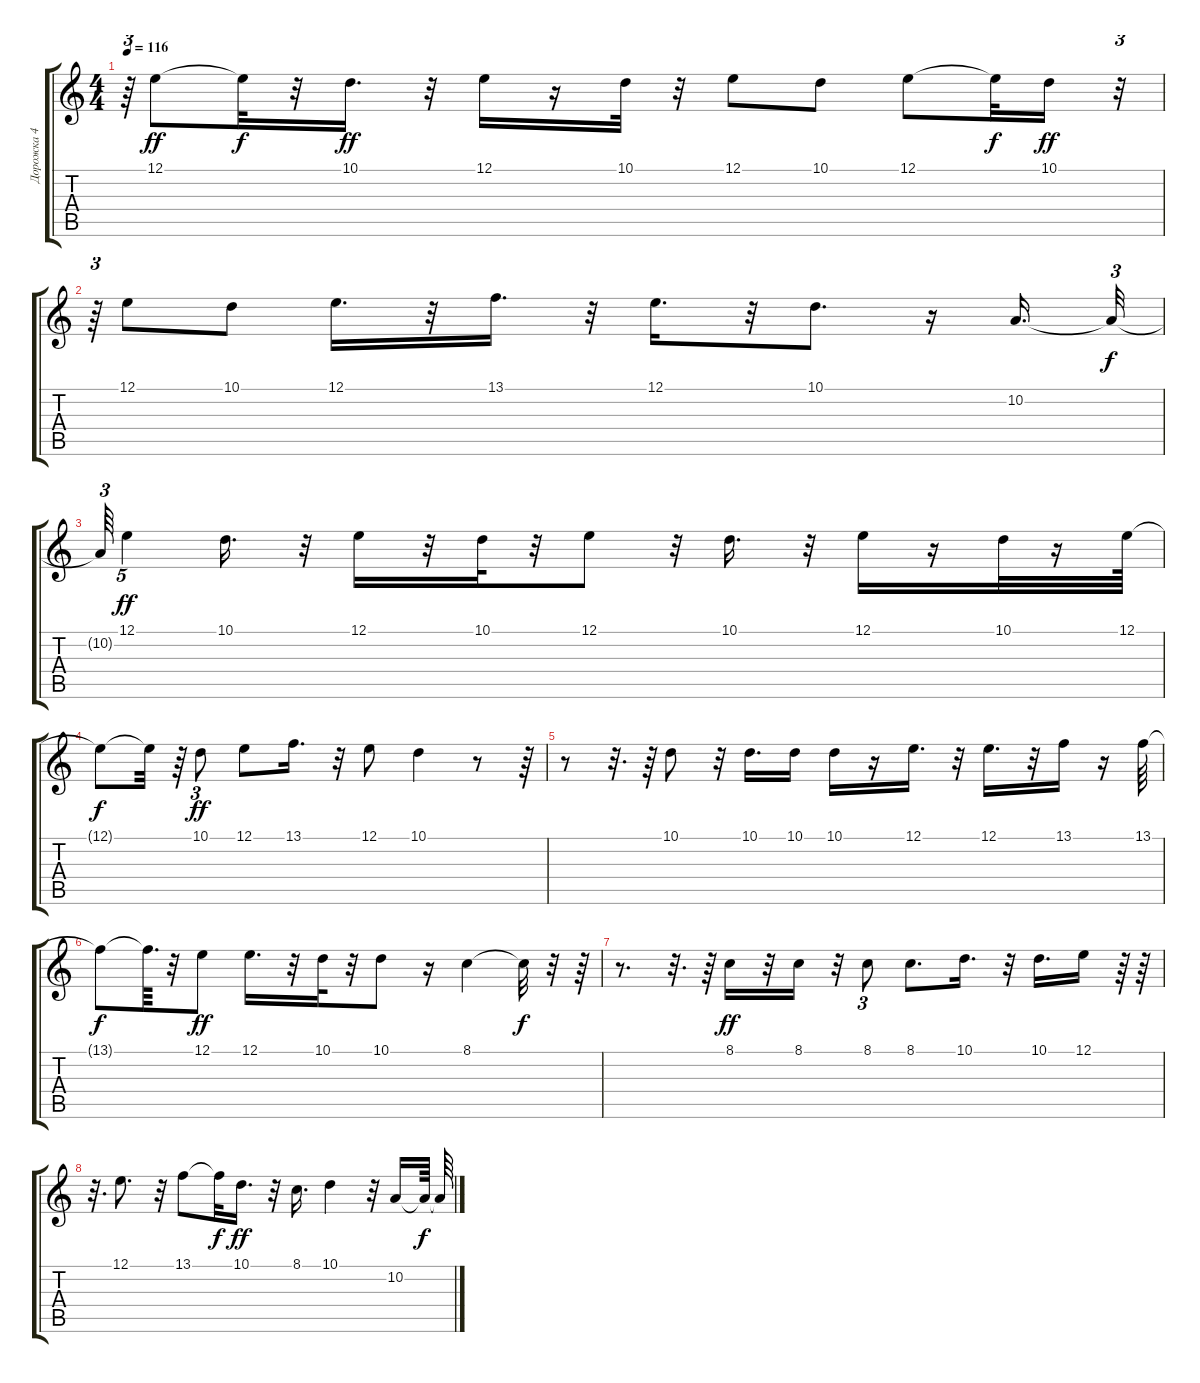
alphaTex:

\track ("Дорожка 4" "Дорожка 4") {instrument flute}
\staff {score tabs}
\tuning (E4 B3 G3 D3 A2 E2) {hide}
\ts (4 4)
\tempo 116
\clef g2
\ks c
r.64{tu (3 2) dy ff} 12.1.8 12.1{t}.32{dy f} r.32 10.1.16{d dy ff} r.32 12.1.16 r.16 10.1.32 r.32 12.1.8 10.1.8 12.1.8 12.1{t}.32{dy f} 10.1.16{dy ff} r.32{tu (3 2)} |
r.64{tu (3 2)} 12.1.8 10.1.8 12.1.16{d} r.32 13.1.16{d} r.32 12.1.16{d} r.32 10.1.8{d} r.16 10.2.16{d} 10.2{t}.32{tu (3 2) dy f} |
10.2{t}.64{tu (3 2)} 12.1.4{tu (5 4) dy ff} 10.1.16{d} r.32 12.1.16 r.32 10.1.32 r.32 12.1.8 r.32 10.1.16{d} r.32 12.1.16 r.16 10.1.32 r.16 12.1.64 |
12.1{t}.8{dy f} 12.1{t}.32 r.64 10.1.8{tu (3 2) dy ff} 12.1.8 13.1.16{d} r.32 12.1.8 10.1.4 r.8 r.64 |
r.8 r.32{d} r.64 10.1.8 r.32 10.1.16{d} 10.1.16 10.1.16 r.16 12.1.16{d} r.32 12.1.16{d} r.32 13.1.16 r.16 13.1.64 |
13.1{t}.8{dy f} 13.1{t}.64{d} r.32 12.1.8{dy ff} 12.1.16{d} r.32 10.1.32 r.32 10.1.8 r.16 8.1.4 8.1{t}.32{dy f} r.32 r.64 |
r.8{d} r.32{d} r.64 8.1.16{dy ff} r.32 8.1.16 r.32 8.1.8{tu (3 2)} 8.1.8{d} 10.1.16{d} r.32 10.1.16{d} 12.1.16 r.64 r.64 |
r.32{d} 12.1.8{d} r.32 13.1.8 13.1{t}.32{dy f} 10.1.16{d dy ff} r.32 8.1.16{d} 10.1.4 r.32 10.2.16 10.2{t}.64{dy f} 10.2{t}.64
